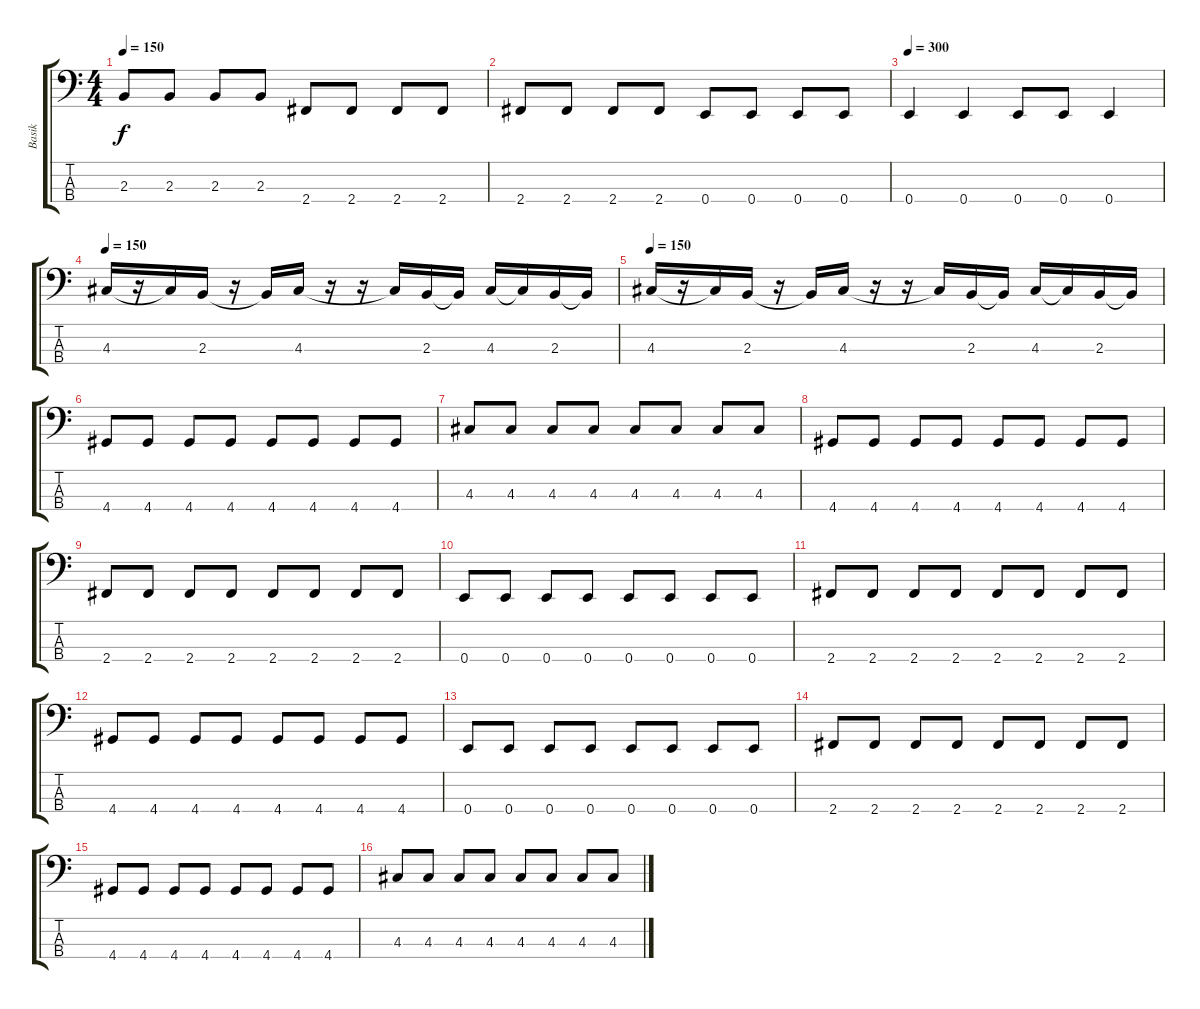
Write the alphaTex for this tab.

\track ("Basik" "Basik") {instrument electricbasspick}
\staff {score tabs}
\tuning (G2 D2 A1 E1) {hide}
\ts (4 4)
\tempo 150
\clef f4
\ks c
2.3.8{dy f} 2.3.8 2.3.8 2.3.8 2.4.8 2.4.8 2.4.8 2.4.8 |
2.4.8 2.4.8 2.4.8 2.4.8 0.4.8 0.4.8 0.4.8 0.4.8 |
\tempo 300
0.4.4 0.4.4 0.4.8 0.4.8 0.4.4 |
\tempo 150
4.3.16 r.16 4.3{t}.16 2.3.16 r.16 2.3{t}.16 4.3.16 r.16 r.16 4.3{t}.16 2.3.16 2.3{t}.16 4.3.16 4.3{t}.16 2.3.16 2.3{t}.16 |
\tempo 150
4.3.16 r.16 4.3{t}.16 2.3.16 r.16 2.3{t}.16 4.3.16 r.16 r.16 4.3{t}.16 2.3.16 2.3{t}.16 4.3.16 4.3{t}.16 2.3.16 2.3{t}.16 |
4.4.8 4.4.8 4.4.8 4.4.8 4.4.8 4.4.8 4.4.8 4.4.8 |
4.3.8 4.3.8 4.3.8 4.3.8 4.3.8 4.3.8 4.3.8 4.3.8 |
4.4.8 4.4.8 4.4.8 4.4.8 4.4.8 4.4.8 4.4.8 4.4.8 |
2.4.8 2.4.8 2.4.8 2.4.8 2.4.8 2.4.8 2.4.8 2.4.8 |
0.4.8 0.4.8 0.4.8 0.4.8 0.4.8 0.4.8 0.4.8 0.4.8 |
2.4.8 2.4.8 2.4.8 2.4.8 2.4.8 2.4.8 2.4.8 2.4.8 |
4.4.8 4.4.8 4.4.8 4.4.8 4.4.8 4.4.8 4.4.8 4.4.8 |
0.4.8 0.4.8 0.4.8 0.4.8 0.4.8 0.4.8 0.4.8 0.4.8 |
2.4.8 2.4.8 2.4.8 2.4.8 2.4.8 2.4.8 2.4.8 2.4.8 |
4.4.8 4.4.8 4.4.8 4.4.8 4.4.8 4.4.8 4.4.8 4.4.8 |
4.3.8 4.3.8 4.3.8 4.3.8 4.3.8 4.3.8 4.3.8 4.3.8
